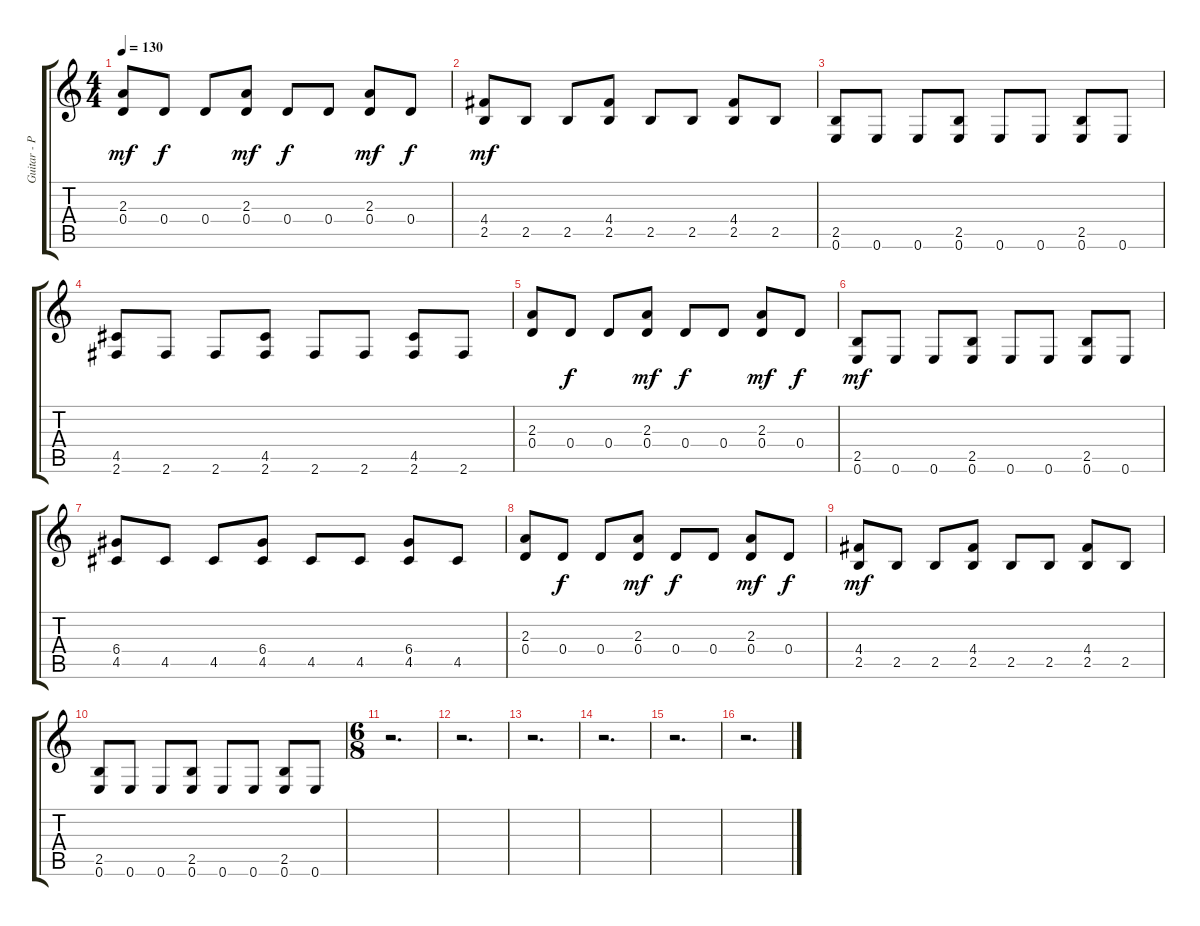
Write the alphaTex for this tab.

\track ("Guitar - Pavel Bushuev" "Guitar - P") {instrument distortionguitar}
\staff {score tabs}
\tuning (E4 B3 G3 D3 A2 E2) {hide}
\ts (4 4)
\tempo 130
\clef g2
\ks c
(2.3 0.4).8{dy mf} 0.4.8{dy f} 0.4.8 (2.3 0.4).8{dy mf} 0.4.8{dy f} 0.4.8 (2.3 0.4).8{dy mf} 0.4.8{dy f} |
(4.4 2.5).8{dy mf} 2.5.8 2.5.8 (4.4 2.5).8 2.5.8 2.5.8 (4.4 2.5).8 2.5.8 |
(2.5 0.6).8 0.6.8 0.6.8 (2.5 0.6).8 0.6.8 0.6.8 (2.5 0.6).8 0.6.8 |
(4.5 2.6).8 2.6.8 2.6.8 (4.5 2.6).8 2.6.8 2.6.8 (4.5 2.6).8 2.6.8 |
(2.3 0.4).8 0.4.8{dy f} 0.4.8 (2.3 0.4).8{dy mf} 0.4.8{dy f} 0.4.8 (2.3 0.4).8{dy mf} 0.4.8{dy f} |
(2.5 0.6).8{dy mf} 0.6.8 0.6.8 (2.5 0.6).8 0.6.8 0.6.8 (2.5 0.6).8 0.6.8 |
(6.4 4.5).8 4.5.8 4.5.8 (6.4 4.5).8 4.5.8 4.5.8 (6.4 4.5).8 4.5.8 |
(2.3 0.4).8 0.4.8{dy f} 0.4.8 (2.3 0.4).8{dy mf} 0.4.8{dy f} 0.4.8 (2.3 0.4).8{dy mf} 0.4.8{dy f} |
(4.4 2.5).8{dy mf} 2.5.8 2.5.8 (4.4 2.5).8 2.5.8 2.5.8 (4.4 2.5).8 2.5.8 |
(2.5 0.6).8 0.6.8 0.6.8 (2.5 0.6).8 0.6.8 0.6.8 (2.5 0.6).8 0.6.8 |
\ts (6 8)
r.2{d} |
r.2{d} |
r.2{d} |
r.2{d} |
r.2{d} |
r.2{d}
